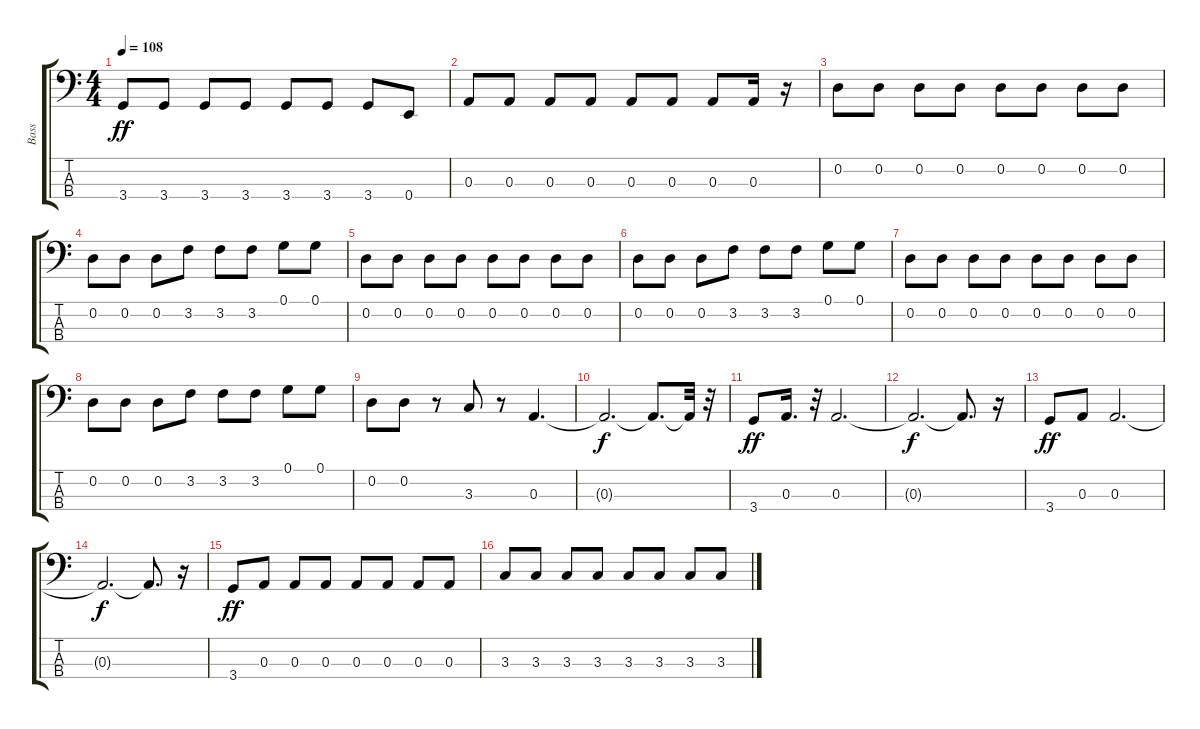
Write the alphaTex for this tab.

\track ("Bass" "Bass") {instrument fretlessbass}
\staff {score tabs}
\tuning (G2 D2 A1 E1) {hide}
\ts (4 4)
\tempo 108
\clef f4
\ks c
3.4.8{dy ff} 3.4.8 3.4.8 3.4.8 3.4.8 3.4.8 3.4.8 0.4.8 |
0.3.8 0.3.8 0.3.8 0.3.8 0.3.8 0.3.8 0.3.8 0.3.16 r.16 |
0.2.8 0.2.8 0.2.8 0.2.8 0.2.8 0.2.8 0.2.8 0.2.8 |
0.2.8 0.2.8 0.2.8 3.2.8 3.2.8 3.2.8 0.1.8 0.1.8 |
0.2.8 0.2.8 0.2.8 0.2.8 0.2.8 0.2.8 0.2.8 0.2.8 |
0.2.8 0.2.8 0.2.8 3.2.8 3.2.8 3.2.8 0.1.8 0.1.8 |
0.2.8 0.2.8 0.2.8 0.2.8 0.2.8 0.2.8 0.2.8 0.2.8 |
0.2.8 0.2.8 0.2.8 3.2.8 3.2.8 3.2.8 0.1.8 0.1.8 |
0.2.8 0.2.8 r.8 3.3.8 r.8 0.3.4{d} |
0.3{t}.2{d dy f} 0.3{t}.8{d} 0.3{t}.32 r.32 |
3.4.8{dy ff} 0.3.16{d} r.32 0.3.2{d} |
0.3{t}.2{d dy f} 0.3{t}.8{d} r.16 |
3.4.8{dy ff} 0.3.8 0.3.2{d} |
0.3{t}.2{d dy f} 0.3{t}.8{d} r.16 |
3.4.8{dy ff} 0.3.8 0.3.8 0.3.8 0.3.8 0.3.8 0.3.8 0.3.8 |
3.3.8 3.3.8 3.3.8 3.3.8 3.3.8 3.3.8 3.3.8 3.3.8
